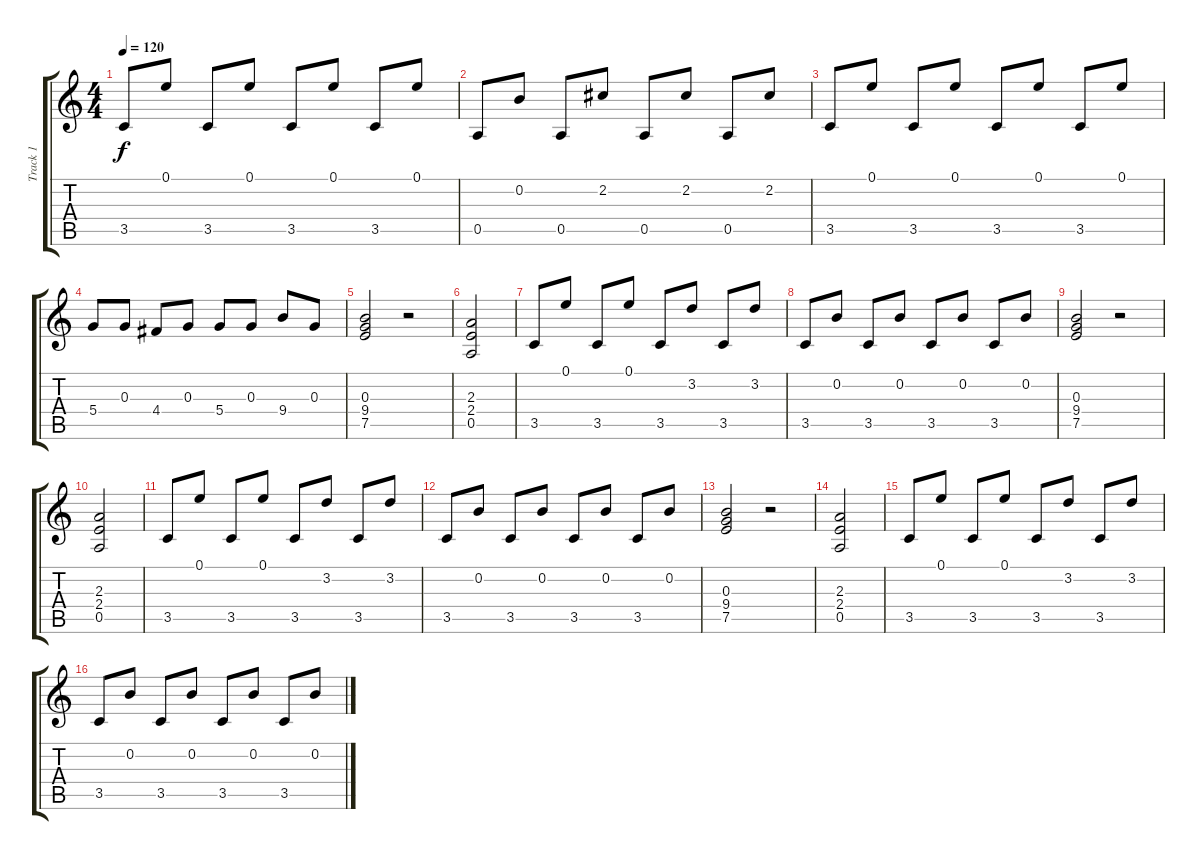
\track ("Track 1" "Track 1") {instrument acousticguitarsteel}
\staff {score tabs}
\tuning (E4 B3 G3 D3 A2 E2) {hide}
\ts (4 4)
\tempo 120
\clef g2
\ks c
3.5.8{dy f} 0.1.8 3.5.8 0.1.8 3.5.8 0.1.8 3.5.8 0.1.8 |
0.5.8 0.2.8 0.5.8 2.2.8 0.5.8 2.2.8 0.5.8 2.2.8 |
3.5.8 0.1.8 3.5.8 0.1.8 3.5.8 0.1.8 3.5.8 0.1.8 |
5.4.8 0.3.8 4.4.8 0.3.8 5.4.8 0.3.8 9.4.8 0.3.8 |
(0.3 9.4 7.5).2 r.2 |
(2.3 2.4 0.5).2 |
3.5.8 0.1.8 3.5.8 0.1.8 3.5.8 3.2.8 3.5.8 3.2.8 |
3.5.8 0.2.8 3.5.8 0.2.8 3.5.8 0.2.8 3.5.8 0.2.8 |
(0.3 9.4 7.5).2 r.2 |
(2.3 2.4 0.5).2 |
3.5.8 0.1.8 3.5.8 0.1.8 3.5.8 3.2.8 3.5.8 3.2.8 |
3.5.8 0.2.8 3.5.8 0.2.8 3.5.8 0.2.8 3.5.8 0.2.8 |
(0.3 9.4 7.5).2 r.2 |
(2.3 2.4 0.5).2 |
3.5.8 0.1.8 3.5.8 0.1.8 3.5.8 3.2.8 3.5.8 3.2.8 |
3.5.8 0.2.8 3.5.8 0.2.8 3.5.8 0.2.8 3.5.8 0.2.8
